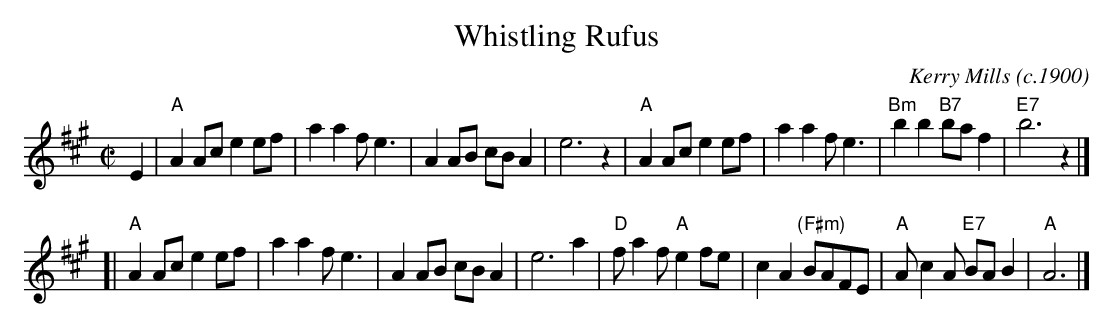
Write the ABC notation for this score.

X:1
T: Whistling Rufus
C: Kerry Mills (c.1900)
M: C|
L: 1/8
K: A
E2 \
| "A"A2Ac e2ef | a2a2 fe3 | A2AB cBA2 | e6 z2 \
| "A"A2Ac e2ef | a2a2 fe3 | "Bm"b2b2 "B7"baf2 | "E7"b6 z2 |]
[| "A"A2Ac e2ef | a2a2 fe3 | A2AB cBA2 | e6 a2 \
| "D"fa2f "A"e2fe | c2A2 "(F#m)"BAFE | "A"Ac2A "E7"BAB2 | "A"A6 |]
